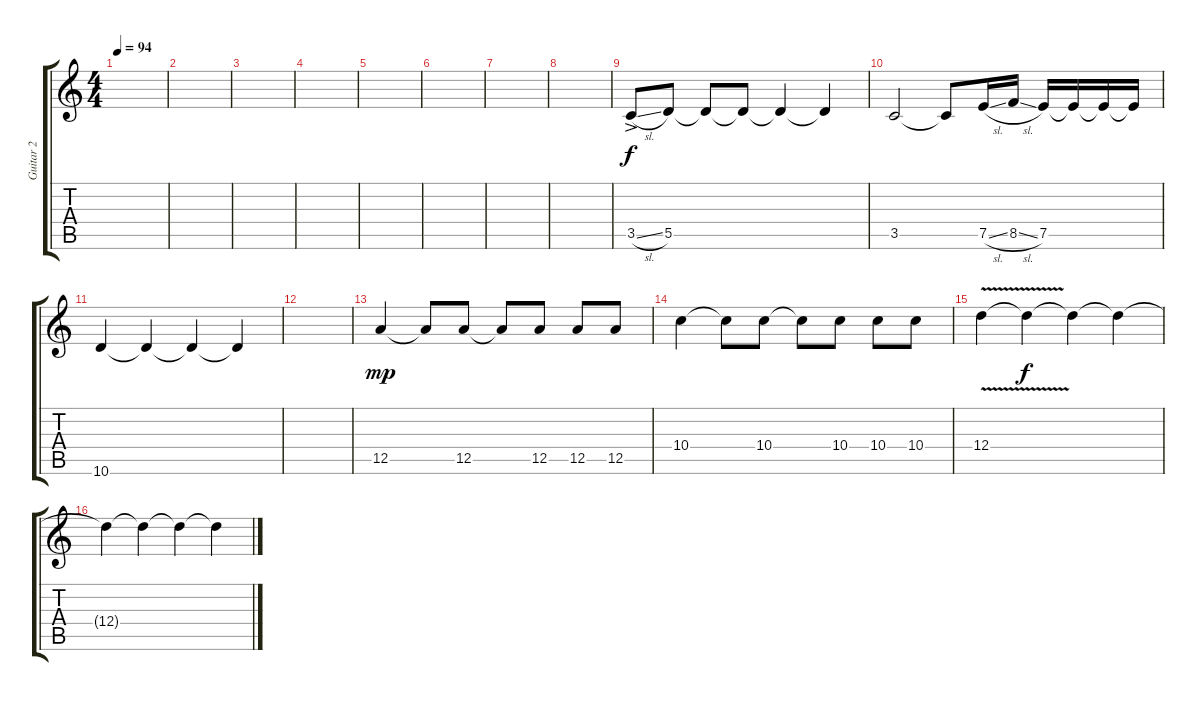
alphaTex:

\track ("Guitar 2" "Guitar 2") {instrument overdrivenguitar}
\staff {score tabs}
\tuning (E4 B3 G3 D3 A2 E2) {hide}
\ts (4 4)
\tempo 94
\clef g2
\ks c
|
|
|
|
|
|
|
|
3.5{sl ac}.8 5.5.8 5.5{t}.8 5.5{t}.8 5.5{t}.4 5.5{t}.4 |
3.5.2 3.5{t}.8 7.5{sl}.16 8.5{sl}.16 7.5.16 7.5{t}.16 7.5{t}.16 7.5{t}.16 |
10.6.4 10.6{t}.4{volume 7} 10.6{t}.4 10.6{t}.4 |
|
12.5.4{dy mp volume 13} 12.5{t}.8 12.5.8 12.5{t}.8 12.5.8 12.5.8 12.5.8 |
10.4.4 10.4{t}.8 10.4.8 10.4{t}.8 10.4.8 10.4.8 10.4.8 |
12.4{v}.4 12.4{t}.4{dy f} 12.4{t}.4{volume 8} 12.4{t}.4 |
12.4{t}.4 12.4{t}.4 12.4{t}.4 12.4{t}.4
